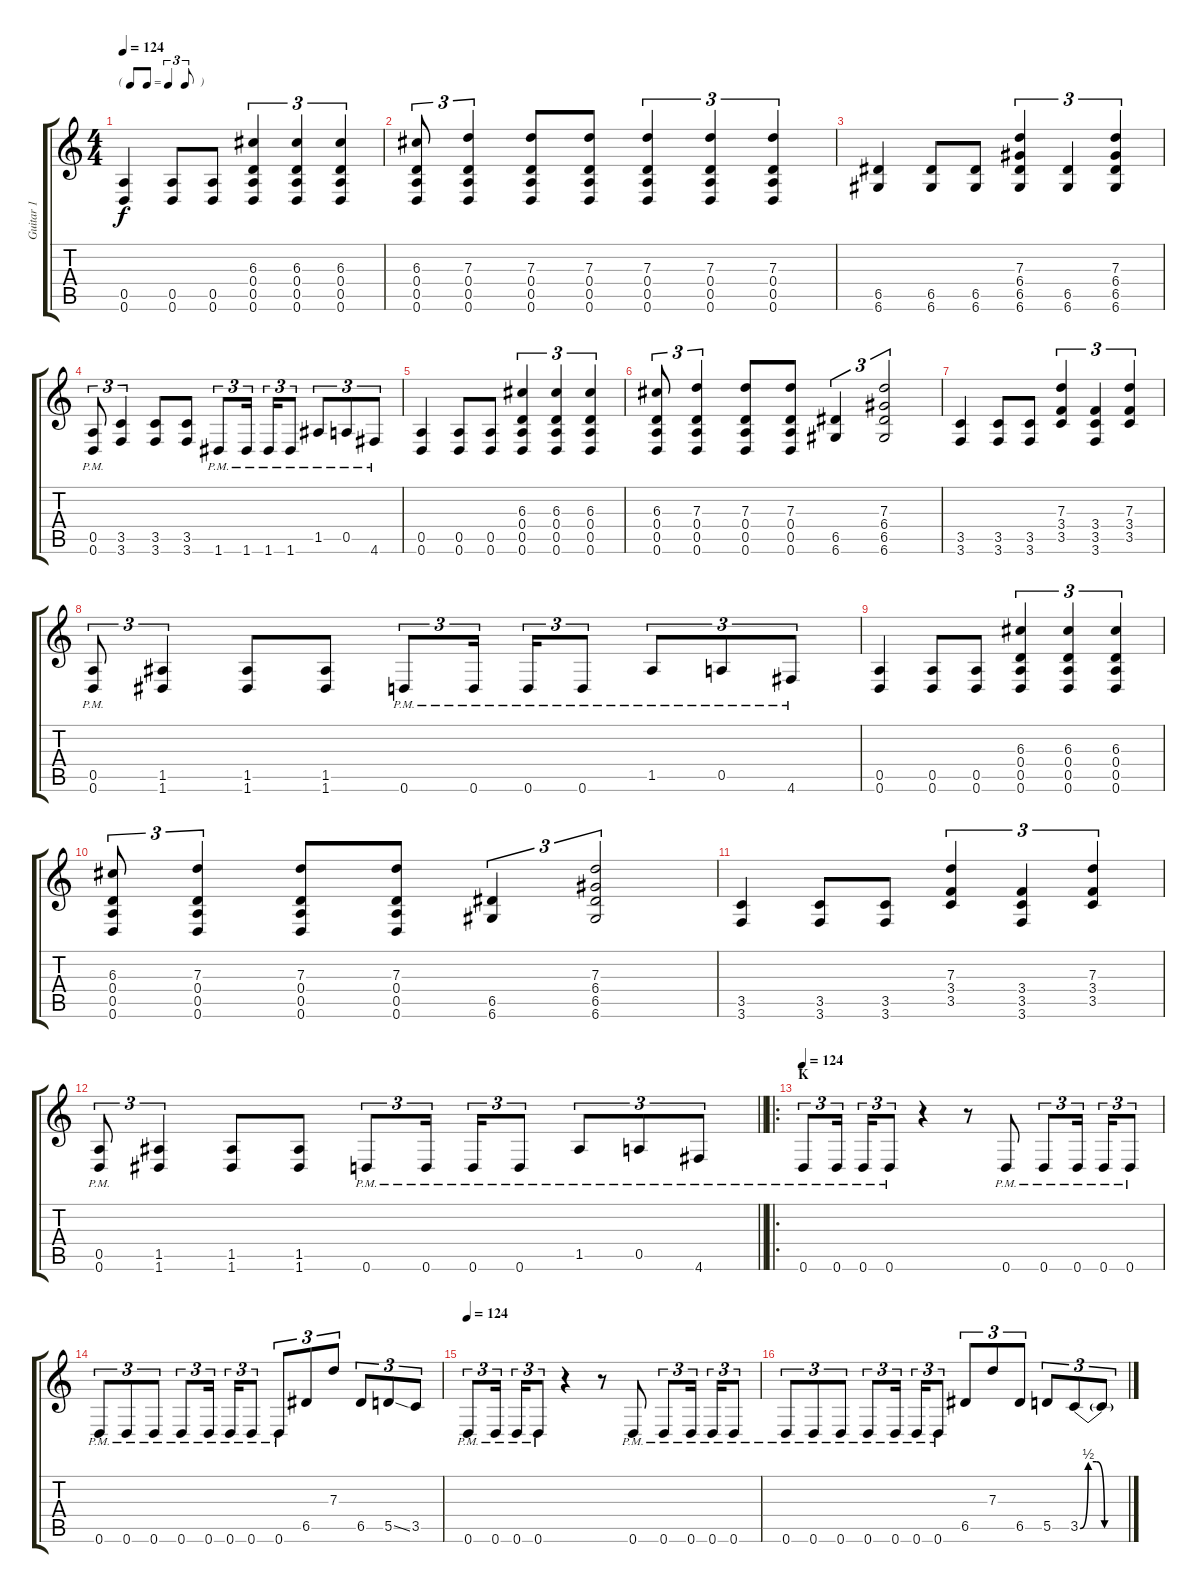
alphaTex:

\track ("Guitar 1" "Guitar 1") {instrument distortionguitar}
\staff {score tabs}
\tuning (E4 B3 G3 D3 A2 D2) {hide}
\ts (4 4)
\tf triplet8th
\tempo 124
\clef g2
\ks c
(0.5 0.6).4{dy f} (0.5 0.6).8 (0.5 0.6).8 (6.3 0.4 0.5 0.6).4{tu (3 2)} (6.3 0.4 0.5 0.6).4{tu (3 2)} (6.3 0.4 0.5 0.6).4{tu (3 2)} |
(6.3 0.4 0.5 0.6).8{tu (3 2)} (7.3 0.4 0.5 0.6).4{tu (3 2)} (7.3 0.4 0.5 0.6).8 (7.3 0.4 0.5 0.6).8 (7.3 0.4 0.5 0.6).4{tu (3 2)} (7.3 0.4 0.5 0.6).4{tu (3 2)} (7.3 0.4 0.5 0.6).4{tu (3 2)} |
(6.5 6.6).4 (6.5 6.6).8 (6.5 6.6).8 (7.3 6.4 6.5 6.6).4{tu (3 2)} (6.5 6.6).4{tu (3 2)} (7.3 6.4 6.5 6.6).4{tu (3 2)} |
(0.5{pm} 0.6{pm}).8{tu (3 2)} (3.5 3.6).4{tu (3 2)} (3.5 3.6).8 (3.5 3.6).8 1.6{pm}.8{tu (3 2)} 1.6{pm}.16{tu (3 2)} 1.6{pm}.16{tu (3 2)} 1.6{pm}.8{tu (3 2)} 1.5{pm}.8{tu (3 2)} 0.5{pm}.8{tu (3 2)} 4.6{pm}.8{tu (3 2)} |
(0.5 0.6).4 (0.5 0.6).8 (0.5 0.6).8 (6.3 0.4 0.5 0.6).4{tu (3 2)} (6.3 0.4 0.5 0.6).4{tu (3 2)} (6.3 0.4 0.5 0.6).4{tu (3 2)} |
(6.3 0.4 0.5 0.6).8{tu (3 2)} (7.3 0.4 0.5 0.6).4{tu (3 2)} (7.3 0.4 0.5 0.6).8 (7.3 0.4 0.5 0.6).8 (6.5 6.6).4{tu (3 2)} (7.3 6.4 6.5 6.6).2{tu (3 2)} |
(3.5 3.6).4 (3.5 3.6).8 (3.5 3.6).8 (7.3 3.4 3.5).4{tu (3 2)} (3.4 3.5 3.6).4{tu (3 2)} (7.3 3.4 3.5).4{tu (3 2)} |
(0.5{pm} 0.6{pm}).8{tu (3 2)} (1.5 1.6).4{tu (3 2)} (1.5 1.6).8 (1.5 1.6).8 0.6{pm}.8{tu (3 2)} 0.6{pm}.16{tu (3 2)} 0.6{pm}.16{tu (3 2)} 0.6{pm}.8{tu (3 2)} 1.5{pm}.8{tu (3 2)} 0.5{pm}.8{tu (3 2)} 4.6{pm}.8{tu (3 2)} |
(0.5 0.6).4 (0.5 0.6).8 (0.5 0.6).8 (6.3 0.4 0.5 0.6).4{tu (3 2)} (6.3 0.4 0.5 0.6).4{tu (3 2)} (6.3 0.4 0.5 0.6).4{tu (3 2)} |
(6.3 0.4 0.5 0.6).8{tu (3 2)} (7.3 0.4 0.5 0.6).4{tu (3 2)} (7.3 0.4 0.5 0.6).8 (7.3 0.4 0.5 0.6).8 (6.5 6.6).4{tu (3 2)} (7.3 6.4 6.5 6.6).2{tu (3 2)} |
(3.5 3.6).4 (3.5 3.6).8 (3.5 3.6).8 (7.3 3.4 3.5).4{tu (3 2)} (3.4 3.5 3.6).4{tu (3 2)} (7.3 3.4 3.5).4{tu (3 2)} |
\barLineRight lightlight
(0.5{pm} 0.6{pm}).8{tu (3 2)} (1.5 1.6).4{tu (3 2)} (1.5 1.6).8 (1.5 1.6).8 0.6{pm}.8{tu (3 2)} 0.6{pm}.16{tu (3 2)} 0.6{pm}.16{tu (3 2)} 0.6{pm}.8{tu (3 2)} 1.5{pm}.8{tu (3 2)} 0.5{pm}.8{tu (3 2)} 4.6{pm}.8{tu (3 2)} |
\ro
\section ("" "K")
\tempo 124
0.6{pm}.8{tu (3 2)} 0.6{pm}.16{tu (3 2)} 0.6{pm}.16{tu (3 2)} 0.6{pm}.8{tu (3 2)} r.4 r.8 0.6{pm}.8 0.6{pm}.8{tu (3 2)} 0.6{pm}.16{tu (3 2)} 0.6{pm}.16{tu (3 2)} 0.6{pm}.8{tu (3 2)} |
0.6{pm}.8{tu (3 2)} 0.6{pm}.8{tu (3 2)} 0.6{pm}.8{tu (3 2)} 0.6{pm}.8{tu (3 2)} 0.6{pm}.16{tu (3 2)} 0.6{pm}.16{tu (3 2)} 0.6{pm}.8{tu (3 2)} 0.6{pm}.8{tu (3 2)} 6.5.8{tu (3 2)} 7.3.8{tu (3 2)} 6.5.8{tu (3 2)} 5.5{ss}.8{tu (3 2)} 3.5.8{tu (3 2)} |
\tempo 124
0.6{pm}.8{tu (3 2)} 0.6{pm}.16{tu (3 2)} 0.6{pm}.16{tu (3 2)} 0.6{pm}.8{tu (3 2)} r.4 r.8 0.6{pm}.8 0.6{pm}.8{tu (3 2)} 0.6{pm}.16{tu (3 2)} 0.6{pm}.16{tu (3 2)} 0.6{pm}.8{tu (3 2)} |
0.6{pm}.8{tu (3 2)} 0.6{pm}.8{tu (3 2)} 0.6{pm}.8{tu (3 2)} 0.6{pm}.8{tu (3 2)} 0.6{pm}.16{tu (3 2)} 0.6{pm}.16{tu (3 2)} 0.6{pm}.8{tu (3 2)} 6.5.8{tu (3 2)} 7.3.8{tu (3 2)} 6.5.8{tu (3 2)} 5.5.8{tu (3 2)} 3.5{be (custom 0 0 10 2 20 2 30 0 60 0)}.8{tu (3 2)} 3.5{t}.8{tu (3 2)}
